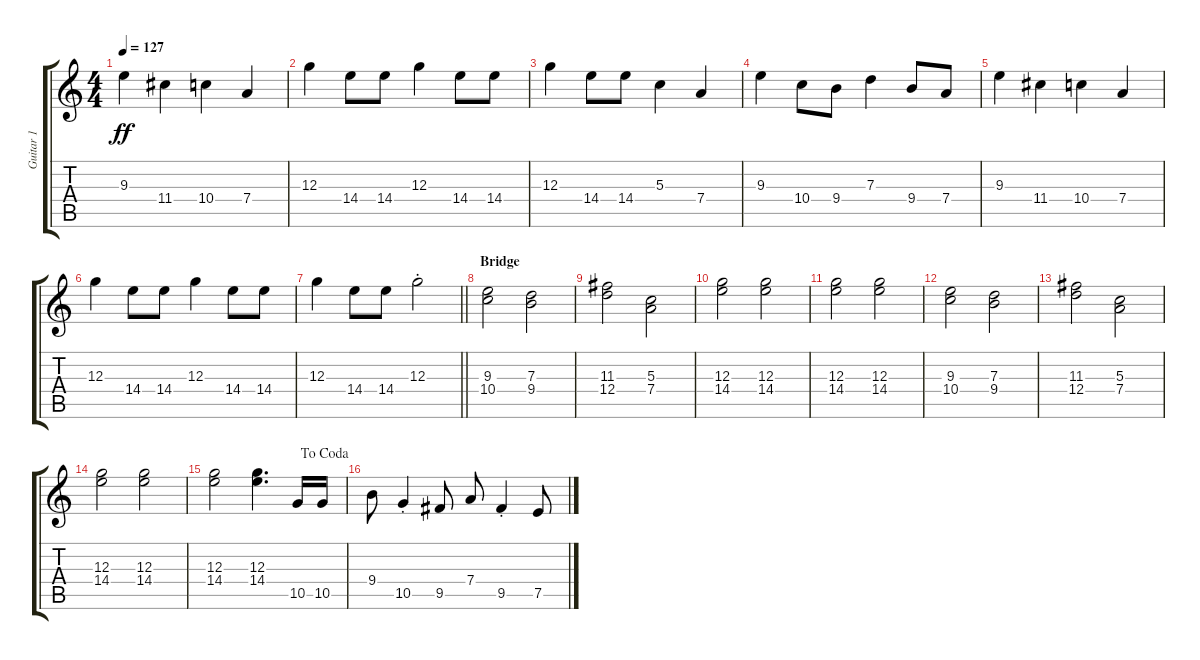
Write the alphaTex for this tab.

\track ("Guitar 1" "Guitar 1") {instrument electricguitarclean}
\staff {score tabs}
\tuning (E4 B3 G3 D3 A2 E2) {hide}
\ts (4 4)
\tempo 127
\clef g2
\ks c
9.3.4{dy ff} 11.4.4 10.4.4 7.4.4 |
12.3.4 14.4.8 14.4.8 12.3.4 14.4.8 14.4.8 |
12.3.4 14.4.8 14.4.8 5.3.4 7.4.4 |
9.3.4 10.4.8 9.4.8 7.3.4 9.4.8 7.4.8 |
9.3.4 11.4.4 10.4.4 7.4.4 |
12.3.4 14.4.8 14.4.8 12.3.4 14.4.8 14.4.8 |
\barLineRight lightlight
12.3.4 14.4.8 14.4.8 12.3{st}.2 |
\section ("" "Bridge")
(9.3 10.4).2{volume 10} (7.3 9.4).2 |
(11.3 12.4).2 (5.3 7.4).2 |
(12.3 14.4).2 (12.3 14.4).2 |
(12.3 14.4).2 (12.3 14.4).2 |
(9.3 10.4).2 (7.3 9.4).2 |
(11.3 12.4).2 (5.3 7.4).2 |
(12.3 14.4).2 (12.3 14.4).2 |
\jump dacoda
(12.3 14.4).2 (12.3 14.4).4{d} 10.5.16 10.5.16 |
9.4.8 10.5{st}.4 9.5.8 7.4.8 9.5{st}.4 7.5.8
